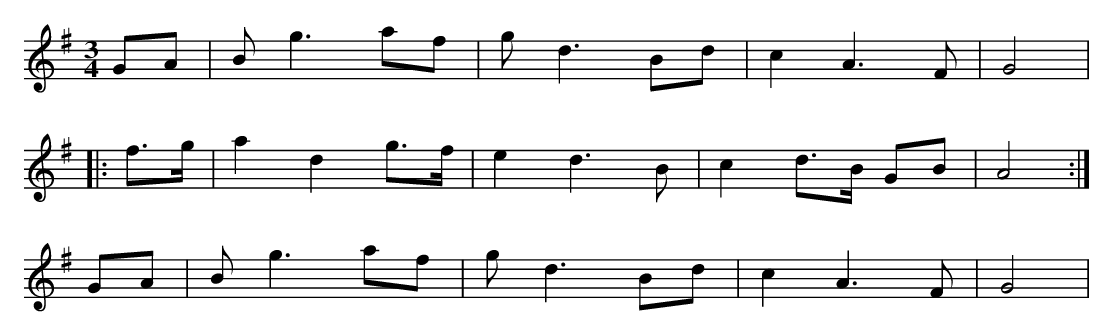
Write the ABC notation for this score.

X:1
M:3/4
K:G
GA|Bg3 af|gd3 Bd|c2 A3F|G4|
|:f>g|a2 d2 g>f|e2 d3B|c2 d>B GB|A4:|
GA|Bg3 af|gd3 Bd|c2 A3F|G4|
